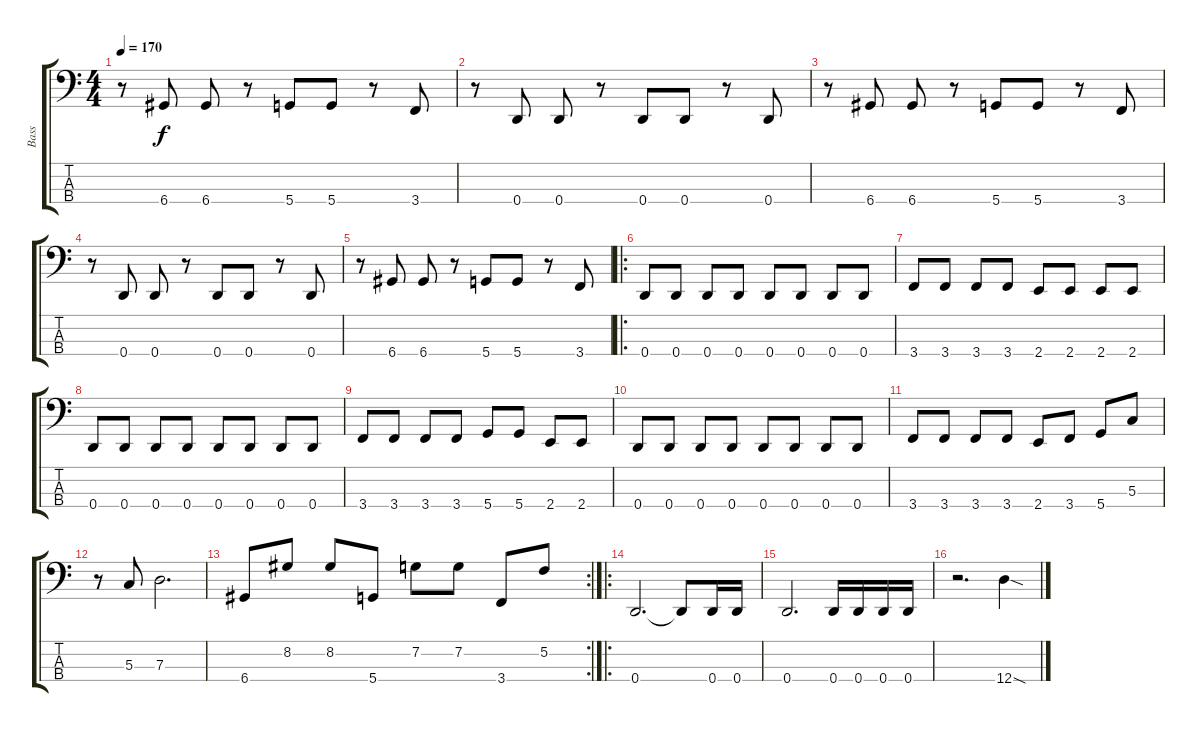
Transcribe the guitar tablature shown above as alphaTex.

\track ("Bass" "Bass") {instrument electricbassfinger}
\staff {score tabs}
\tuning (F2 C2 G1 D1) {hide}
\ts (4 4)
\tempo 170
\clef f4
\ks c
r.8{dy f} 6.4.8 6.4.8 r.8 5.4.8 5.4.8 r.8 3.4.8 |
r.8 0.4.8 0.4.8 r.8 0.4.8 0.4.8 r.8 0.4.8 |
r.8 6.4.8 6.4.8 r.8 5.4.8 5.4.8 r.8 3.4.8 |
r.8 0.4.8 0.4.8 r.8 0.4.8 0.4.8 r.8 0.4.8 |
r.8 6.4.8 6.4.8 r.8 5.4.8 5.4.8 r.8 3.4.8 |
\ro
0.4.8 0.4.8 0.4.8 0.4.8 0.4.8 0.4.8 0.4.8 0.4.8 |
3.4.8 3.4.8 3.4.8 3.4.8 2.4.8 2.4.8 2.4.8 2.4.8 |
0.4.8 0.4.8 0.4.8 0.4.8 0.4.8 0.4.8 0.4.8 0.4.8 |
3.4.8 3.4.8 3.4.8 3.4.8 5.4.8 5.4.8 2.4.8 2.4.8 |
0.4.8 0.4.8 0.4.8 0.4.8 0.4.8 0.4.8 0.4.8 0.4.8 |
3.4.8 3.4.8 3.4.8 3.4.8 2.4.8 3.4.8 5.4.8 5.3.8 |
r.8 5.3.8 7.3.2{d} |
\rc 2
6.4.8 8.2.8 8.2.8 5.4.8 7.2.8 7.2.8 3.4.8 5.2.8 |
\ro
0.4.2{d} 0.4{t}.8 0.4.16 0.4.16 |
0.4.2{d} 0.4.16 0.4.16 0.4.16 0.4.16 |
r.2{d} 12.4{sod}.4
